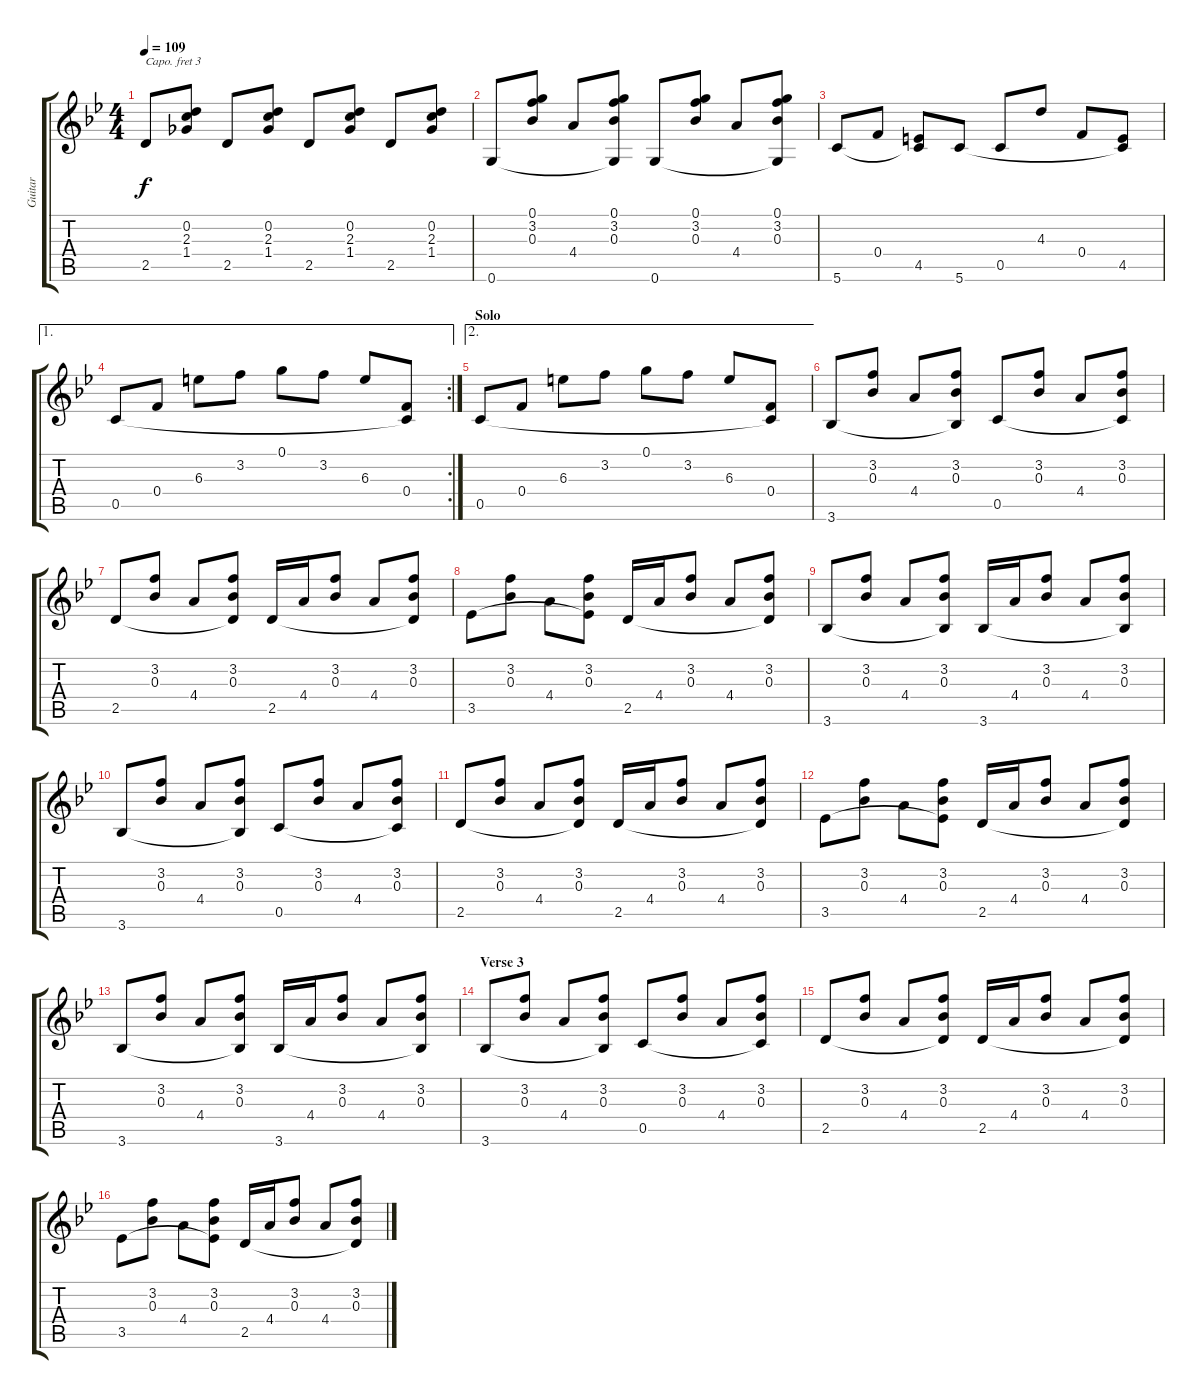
\track ("Guitar" "Guitar") {instrument acousticguitarsteel}
\staff {score tabs}
\capo 3
\tuning (E4 B3 G3 D3 A2 E2) {hide}
\ts (4 4)
\tempo 109
\clef g2
\ks bb
2.5.8{dy f} (0.2 2.3 1.4).8 2.5.8 (0.2 2.3 1.4).8 2.5.8 (0.2 2.3 1.4).8 2.5.8 (0.2 2.3 1.4).8 |
0.6.8 (0.1 3.2 0.3).8 4.4.8 (0.1 3.2 0.3 0.6{t}).8 0.6.8 (0.1 3.2 0.3).8 4.4.8 (0.1 3.2 0.3 0.6{t}).8 |
5.6.8 0.4.8 (4.5 5.6{t}).8 5.6.8 0.5.8 4.3.8 0.4.8 (4.5 5.6{t}).8 |
\ae 1
\rc 2
0.5.8 0.4.8 6.3.8 3.2.8 0.1.8 3.2.8 6.3.8 (0.4 0.5{t}).8 |
\ae 2
\section ("" "Solo")
0.5.8 0.4.8 6.3.8 3.2.8 0.1.8 3.2.8 6.3.8 (0.4 0.5{t}).8 |
3.6.8 (3.2 0.3).8 4.4.8 (3.2 0.3 3.6{t}).8 0.5.8 (3.2 0.3).8 4.4.8 (3.2 0.3 0.5{t}).8 |
2.5.8 (3.2 0.3).8 4.4.8 (3.2 0.3 2.5{t}).8 2.5.16 4.4.16 (3.2 0.3).8 4.4.8 (3.2 0.3 2.5{t}).8 |
3.5.8 (3.2 0.3).8 4.4.8 (3.2 0.3 3.5{t}).8 2.5.16 4.4.16 (3.2 0.3).8 4.4.8 (3.2 0.3 2.5{t}).8 |
3.6.8 (3.2 0.3).8 4.4.8 (3.2 0.3 3.6{t}).8 3.6.16 4.4.16 (3.2 0.3).8 4.4.8 (3.2 0.3 3.6{t}).8 |
3.6.8 (3.2 0.3).8 4.4.8 (3.2 0.3 3.6{t}).8 0.5.8 (3.2 0.3).8 4.4.8 (3.2 0.3 0.5{t}).8 |
2.5.8 (3.2 0.3).8 4.4.8 (3.2 0.3 2.5{t}).8 2.5.16 4.4.16 (3.2 0.3).8 4.4.8 (3.2 0.3 2.5{t}).8 |
3.5.8 (3.2 0.3).8 4.4.8 (3.2 0.3 3.5{t}).8 2.5.16 4.4.16 (3.2 0.3).8 4.4.8 (3.2 0.3 2.5{t}).8 |
3.6.8 (3.2 0.3).8 4.4.8 (3.2 0.3 3.6{t}).8 3.6.16 4.4.16 (3.2 0.3).8 4.4.8 (3.2 0.3 3.6{t}).8 |
\section ("" "Verse 3")
3.6.8 (3.2 0.3).8 4.4.8 (3.2 0.3 3.6{t}).8 0.5.8 (3.2 0.3).8 4.4.8 (3.2 0.3 0.5{t}).8 |
2.5.8 (3.2 0.3).8 4.4.8 (3.2 0.3 2.5{t}).8 2.5.16 4.4.16 (3.2 0.3).8 4.4.8 (3.2 0.3 2.5{t}).8 |
3.5.8 (3.2 0.3).8 4.4.8 (3.2 0.3 3.5{t}).8 2.5.16 4.4.16 (3.2 0.3).8 4.4.8 (3.2 0.3 2.5{t}).8
